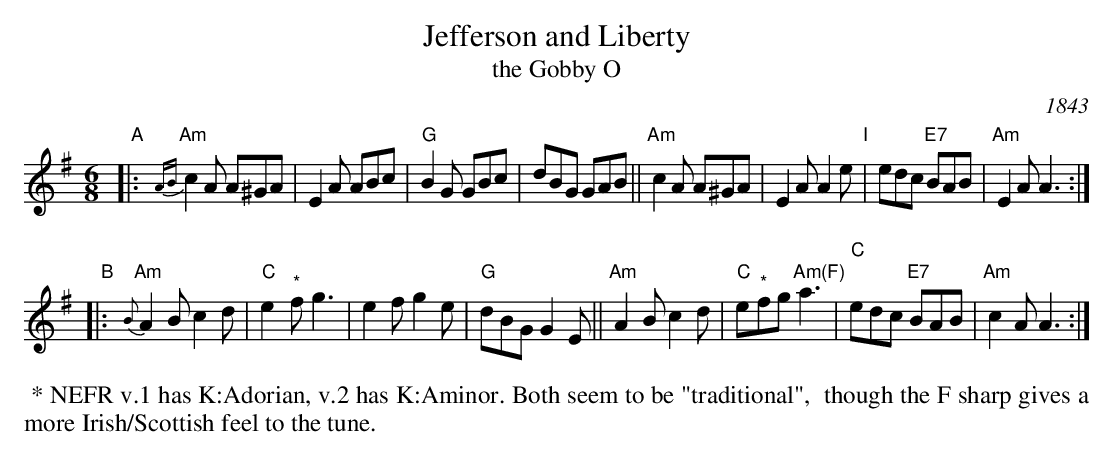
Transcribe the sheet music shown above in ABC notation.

X:1
T: Jefferson and Liberty
T: the Gobby O
O: 1843
M: 6/8
L: 1/8
K: Ador
"A"|:\
"Am"{AB}c2A A^GA | E2A ABc | "G"B2G GBc | dBG GAB ||\
"Am"c2A A^GA | E2A A2e "I"| edc "E7"BAB | "Am"E2A A3 :|
"B"|:\
"Am"{B}A2B c2d | "C"e2"^*"f g3 | e2f g2e | "G"dBG G2E ||\
"Am"A2B c2d | "C"e"^*"fg "Am(F)"a3 | "C"edc "E7"BAB | "Am"c2A A3 :|
